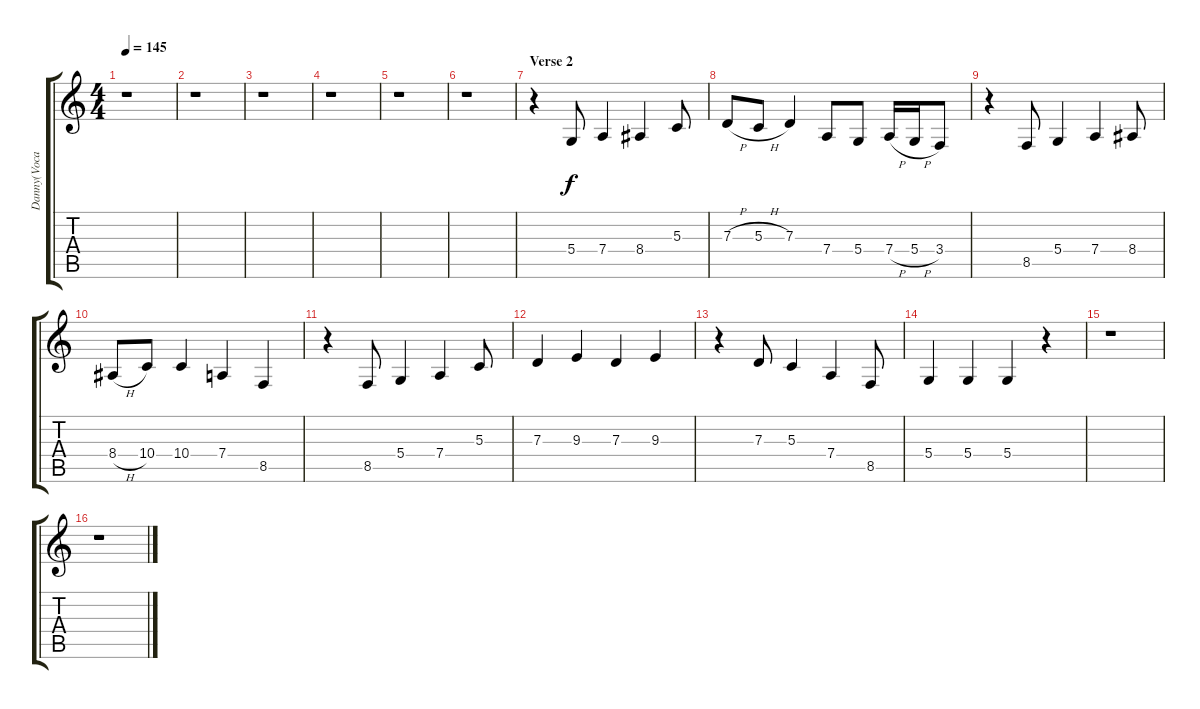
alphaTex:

\track ("Danny(Vocals)" "Danny(Voca") {instrument oboe}
\staff {score tabs}
\tuning (E4 B3 G3 D3 A2 E2) {hide}
\ts (4 4)
\tempo 145
\clef g2
\ks c
r.1{dy f} |
r.1 |
r.1 |
r.1 |
r.1 |
r.1 |
\section ("" "Verse 2")
r.4 5.4.8 7.4.4 8.4.4 5.3.8 |
7.3{h}.8 5.3{h}.8 7.3.4 7.4.8 5.4.8 7.4{h}.16 5.4{h}.16 3.4.8 |
r.4 8.5.8 5.4.4 7.4.4 8.4.8 |
8.4{h}.8 10.4.8 10.4.4 7.4.4 8.5.4 |
r.4 8.5.8 5.4.4 7.4.4 5.3.8 |
7.3.4 9.3.4 7.3.4 9.3.4 |
r.4 7.3.8 5.3.4 7.4.4 8.5.8 |
5.4.4 5.4.4 5.4.4 r.4 |
r.1 |
r.1
